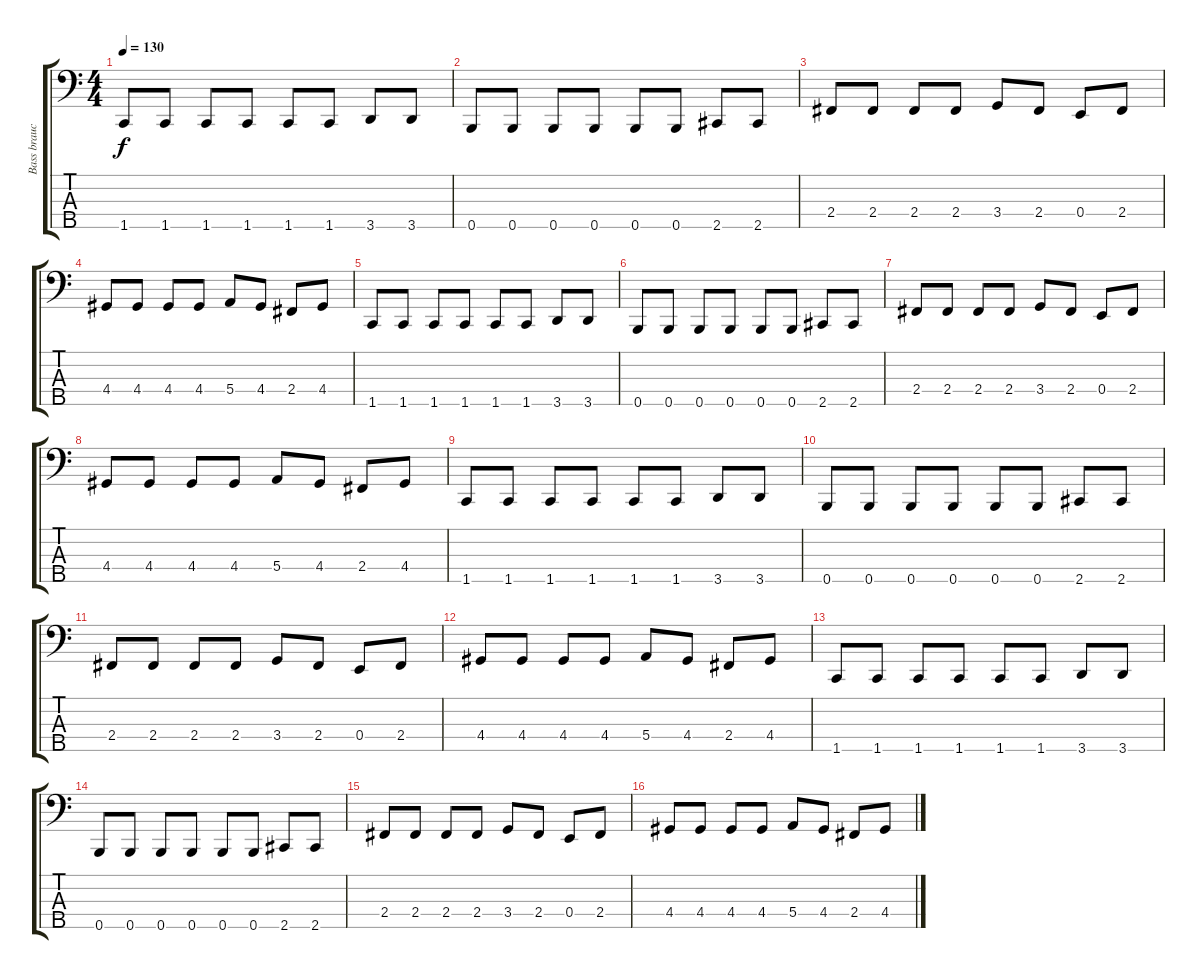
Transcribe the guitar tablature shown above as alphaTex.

\track ("Bass brauchma auch noch" "Bass brauc") {instrument electricbasspick}
\staff {score tabs}
\tuning (G2 D2 A1 E1 B0) {hide}
\ts (4 4)
\tempo 130
\clef f4
\ks c
1.5.8{dy f} 1.5.8 1.5.8 1.5.8 1.5.8 1.5.8 3.5.8 3.5.8 |
0.5.8 0.5.8 0.5.8 0.5.8 0.5.8 0.5.8 2.5.8 2.5.8 |
2.4.8 2.4.8 2.4.8 2.4.8 3.4.8 2.4.8 0.4.8 2.4.8 |
4.4.8 4.4.8 4.4.8 4.4.8 5.4.8 4.4.8 2.4.8 4.4.8 |
1.5.8 1.5.8 1.5.8 1.5.8 1.5.8 1.5.8 3.5.8 3.5.8 |
0.5.8 0.5.8 0.5.8 0.5.8 0.5.8 0.5.8 2.5.8 2.5.8 |
2.4.8 2.4.8 2.4.8 2.4.8 3.4.8 2.4.8 0.4.8 2.4.8 |
4.4.8 4.4.8 4.4.8 4.4.8 5.4.8 4.4.8 2.4.8 4.4.8 |
1.5.8 1.5.8 1.5.8 1.5.8 1.5.8 1.5.8 3.5.8 3.5.8 |
0.5.8 0.5.8 0.5.8 0.5.8 0.5.8 0.5.8 2.5.8 2.5.8 |
2.4.8 2.4.8 2.4.8 2.4.8 3.4.8 2.4.8 0.4.8 2.4.8 |
4.4.8 4.4.8 4.4.8 4.4.8 5.4.8 4.4.8 2.4.8 4.4.8 |
1.5.8 1.5.8 1.5.8 1.5.8 1.5.8 1.5.8 3.5.8 3.5.8 |
0.5.8 0.5.8 0.5.8 0.5.8 0.5.8 0.5.8 2.5.8 2.5.8 |
2.4.8 2.4.8 2.4.8 2.4.8 3.4.8 2.4.8 0.4.8 2.4.8 |
4.4.8 4.4.8 4.4.8 4.4.8 5.4.8 4.4.8 2.4.8 4.4.8
